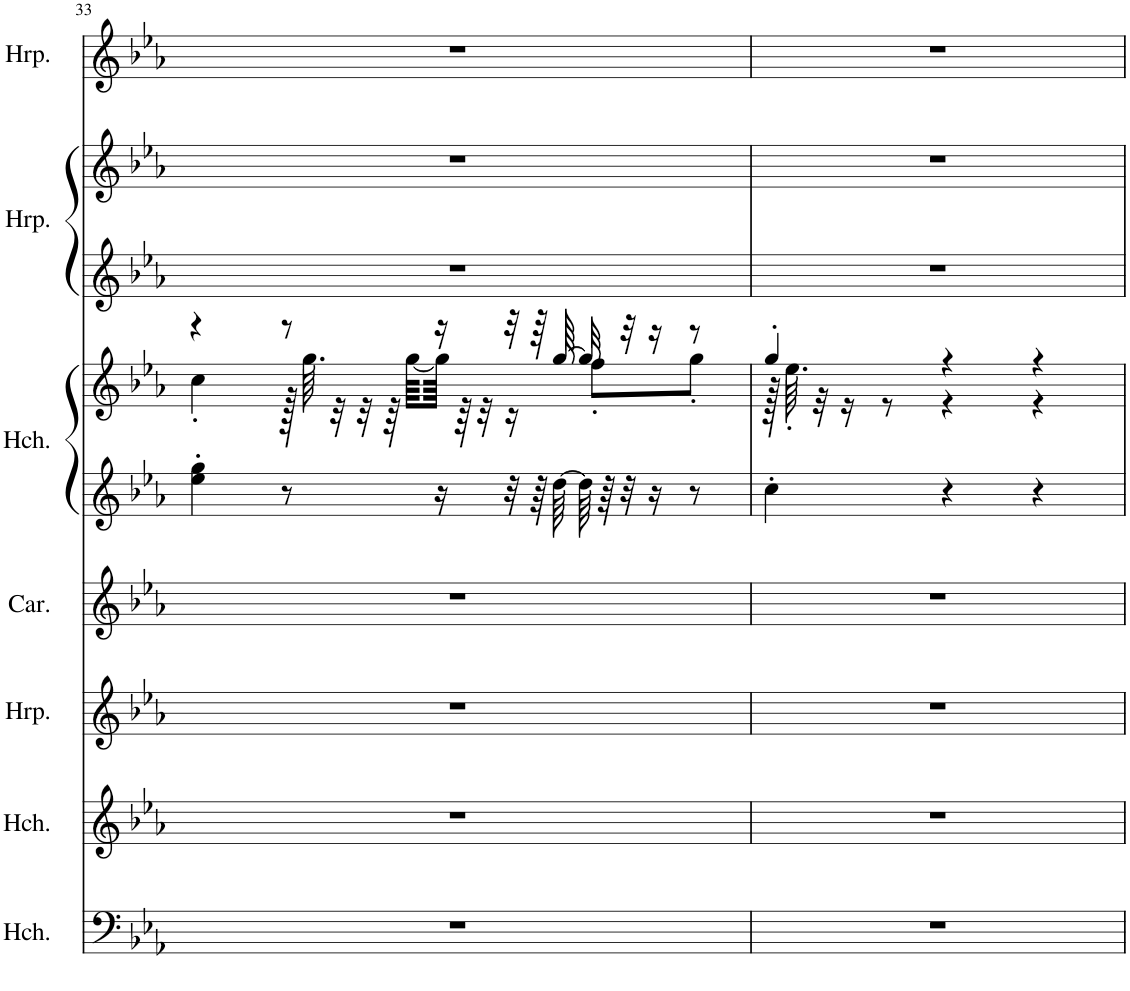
**kern	**kern	**kern	**kern	**kern	**kern	**kern	**kern	**kern
*part7	*part6	*part5	*part4	*part3	*part3	*part2	*part2	*part1
*staff9	*staff8	*staff7	*staff6	*staff5	*staff4	*staff3	*staff2	*staff1
*I"羽管键琴, HARPSILEFT	*I"羽管键琴, HARPSIRIGHT	*I"竖琴, HARPRIGHT	*I"钟琴, bell	*I"羽管键琴, HARPSI	*	*I"竖琴, HARPCTR	*	*I"竖琴, HARPLEFT
*	*	*I'Hrp.	*	*	*	*I'Hrp.	*	*I'Hrp.
!!LO:PB:g=z
*clefF4	*clefG2	*clefG2	*clefG2	*clefG2	*clefG2	*clefG2	*clefG2	*clefG2
*k[b-e-a-]	*k[b-e-a-]	*k[b-e-a-]	*k[b-e-a-]	*k[b-e-a-]	*k[b-e-a-]	*k[b-e-a-]	*k[b-e-a-]	*k[b-e-a-]
*M3/4	*M3/4	*M3/4	*M3/4	*M3/4	*M3/4	*M3/4	*M3/4	*M3/4
=33	=33	=33	=33	=33	=33	=33	=33	=33
*	*	*	*	*	*^	*	*	*
2.r	2.r	2.r	2.r	4ee-\' 4gg\'	4r	4cc'\	2.r	2.r	2.r
.	.	.	.	8r	8r	128r	.	.	.
.	.	.	.	.	.	64.gg\	.	.	.
.	.	.	.	.	.	32r	.	.	.
.	.	.	.	.	.	32r	.	.	.
.	.	.	.	.	.	64r	.	.	.
.	.	.	.	.	.	[64gg\LLLL	.	.	.
.	.	.	.	16r	16r	64gg\JJJJ]	.	.	.
.	.	.	.	.	.	64r	.	.	.
.	.	.	.	.	.	32r	.	.	.
.	.	.	.	32r	32r	16r	.	.	.
.	.	.	.	64r	64r	.	.	.	.
.	.	.	.	[64dd\	[64gg/	.	.	.	.
.	.	.	.	64dd\]	32gg/]	8ff'\L	.	.	.
.	.	.	.	64r	.	.	.	.	.
.	.	.	.	32r	32r	.	.	.	.
.	.	.	.	16r	16r	.	.	.	.
.	.	.	.	8r	8r	8gg'\J	.	.	.
=34	=34	=34	=34	=34	=34	=34	=34	=34	=34
2.r	2.r	2.r	2.r	4cc'\	4gg'/	128r	2.r	2.r	2.r
.	.	.	.	.	.	64.ee-'\	.	.	.
.	.	.	.	.	.	32r	.	.	.
.	.	.	.	.	.	16r	.	.	.
.	.	.	.	.	.	8r	.	.	.
.	.	.	.	4r	4r	4r	.	.	.
.	.	.	.	4r	4r	4r	.	.	.
*	*	*	*	*	*v	*v	*	*	*
=	=	=	=	=	=	=	=	=
*-	*-	*-	*-	*-	*-	*-	*-	*-
